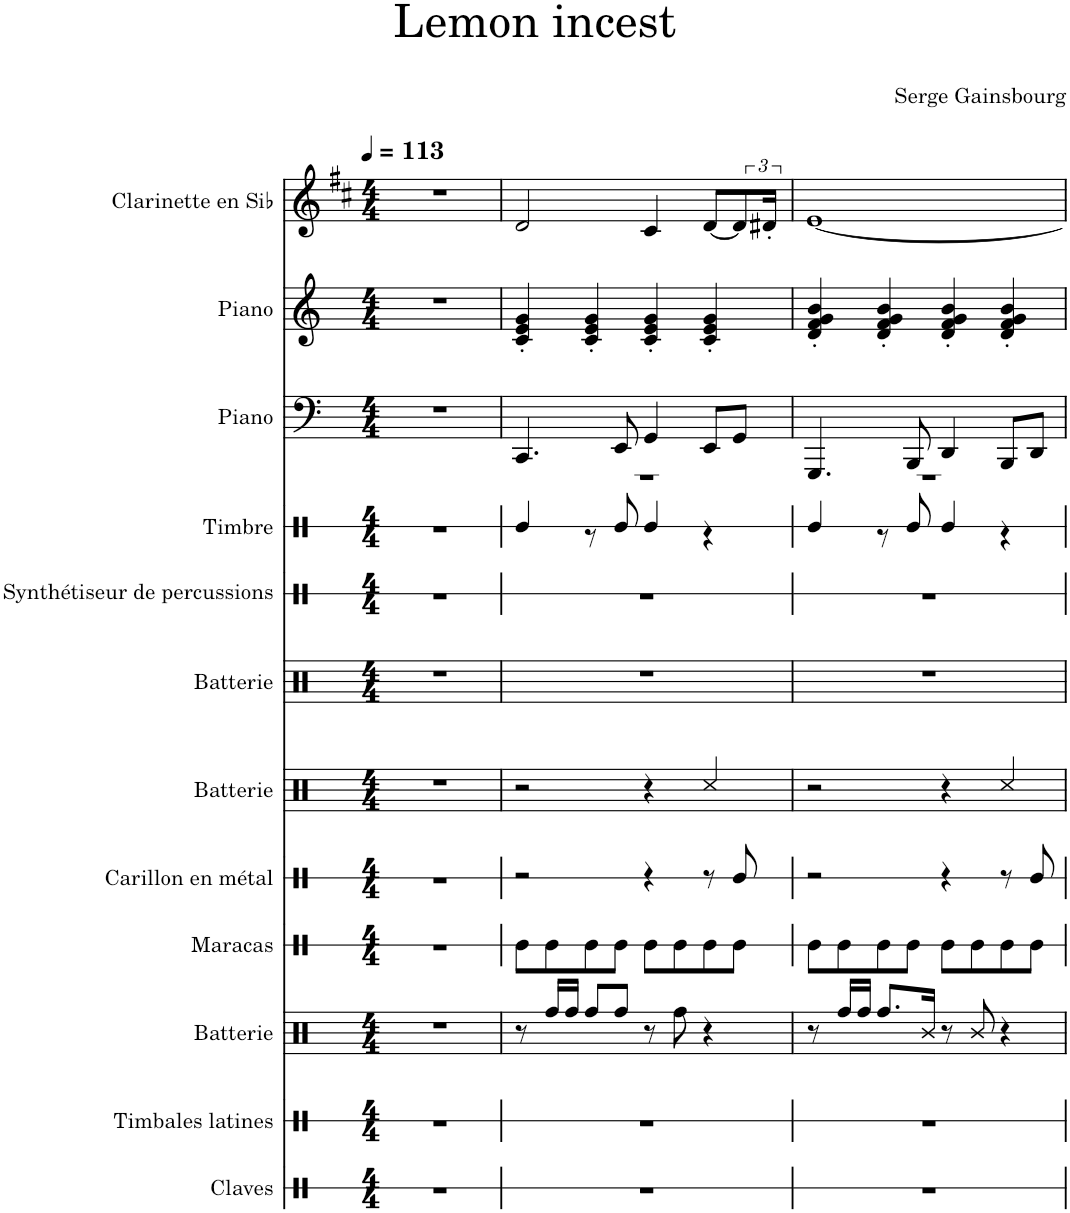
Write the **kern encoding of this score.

**kern	**kern	**kern	**kern	**kern	**kern	**kern	**kern	**kern	**kern	**kern	**kern
*part12	*part11	*part10	*part9	*part8	*part7	*part6	*part5	*part4	*part3	*part2	*part1
*staff12	*staff11	*staff10	*staff9	*staff8	*staff7	*staff6	*staff5	*staff4	*staff3	*staff2	*staff1
*I"Claves	*I"Timbales latines	*I"Batterie	*I"Maracas	*I"Carillon en métal	*I"Batterie	*I"Batterie	*I"Synthétiseur de percussions	*I"Timbre	*I"Piano	*I"Piano	*I"Clarinette en Sib
*I'Clv.	*I'Timb. Lat.	*I'Bat.	*I'Mrcs.	*I'Car. mét.	*I'Bat.	*I'Bat.	*I'Syn. perc.	*I'Tim.	*I'Pia.	*I'Pia.	*I'Clar. Sib
*stria1	*stria1	*	*stria1	*stria1	*	*	*stria1	*stria1	*	*	*
*clefX	*clefX	*clefX	*clefX	*clefX	*clefX	*clefX	*clefX	*clefX	*clefF4	*clefG2	*clefG2
*	*	*	*	*	*	*	*	*	*	*	*Trd1c2
*k[]	*k[]	*k[]	*k[]	*k[]	*k[]	*k[]	*k[]	*k[]	*k[]	*k[]	*k[f#c#]
*M4/4	*M4/4	*M4/4	*M4/4	*M4/4	*M4/4	*M4/4	*M4/4	*M4/4	*M4/4	*M4/4	*M4/4
*MM113	*MM113	*MM113	*MM113	*MM113	*MM113	*MM113	*MM113	*MM113	*MM113	*MM113	*MM113
=1	=1	=1	=1	=1	=1	=1	=1	=1	=1	=1	=1
1r	1r	1r	1r	1r	1r	1r	1r	1r	1r	1r	1r
=2	=2	=2	=2	=2	=2	=2	=2	=2	=2	=2	=2
*	*	*	*	*	*	*	*	*^	*	*	*
1r	1r	8r	8Re\L	2r	2r	1r	1r	1r	4Re/	4.CC/	4c/' 4e/' 4g/'	2d/
.	.	16Rff/LL	8Re\	.	.	.	.	.	.	.	.	.
.	.	16Rff/JJ	.	.	.	.	.	.	.	.	.	.
.	.	8Rff/L	8Re\	.	.	.	.	.	8r	.	4c/' 4e/' 4g/'	.
.	.	8Rff/J	8Re\J	.	.	.	.	.	8Re/	8EE/	.	.
.	.	8r	8Re\L	4r	4r	.	.	.	4Re/	4GG/	4c/' 4e/' 4g/'	4c#/
.	.	8Rff\	8Re\	.	.	.	.	.	.	.	.	.
.	.	4r	8Re\	8r	4Rcc/	.	.	.	4r	8EE/L	4c/' 4e/' 4g/'	[8d/L
.	.	.	8Re\J	8Re/	.	.	.	.	.	8GG/J	.	12d/]
.	.	.	.	.	.	.	.	.	.	.	.	24d#X'/Jk
=3	=3	=3	=3	=3	=3	=3	=3	=3	=3	=3	=3	=3
1r	1r	8r	8Re\L	2r	2r	1r	1r	1r	4Re/	4.GGG/	4d/' 4f/' 4g/' 4b/'	[1e
.	.	16Rff/LL	8Re\	.	.	.	.	.	.	.	.	.
.	.	16Rff/JJ	.	.	.	.	.	.	.	.	.	.
.	.	8.Rff/L	8Re\	.	.	.	.	.	8r	.	4d/' 4f/' 4g/' 4b/'	.
.	.	.	8Re\J	.	.	.	.	.	8Re/	8BBB/	.	.
.	.	16R/Jk	.	.	.	.	.	.	.	.	.	.
.	.	8r	8Re\L	4r	4r	.	.	.	4Re/	4DD/	4d/' 4f/' 4g/' 4b/'	.
.	.	8R/	8Re\	.	.	.	.	.	.	.	.	.
.	.	4r	8Re\	8r	4Rcc/	.	.	.	4r	8BBB/L	4d/' 4f/' 4g/' 4b/'	.
.	.	.	8Re\J	8Re/	.	.	.	.	.	8DD/J	.	.
*	*	*	*	*	*	*	*	*v	*v	*	*	*
=	=	=	=	=	=	=	=	=	=	=	=
*-	*-	*-	*-	*-	*-	*-	*-	*-	*-	*-	*-
